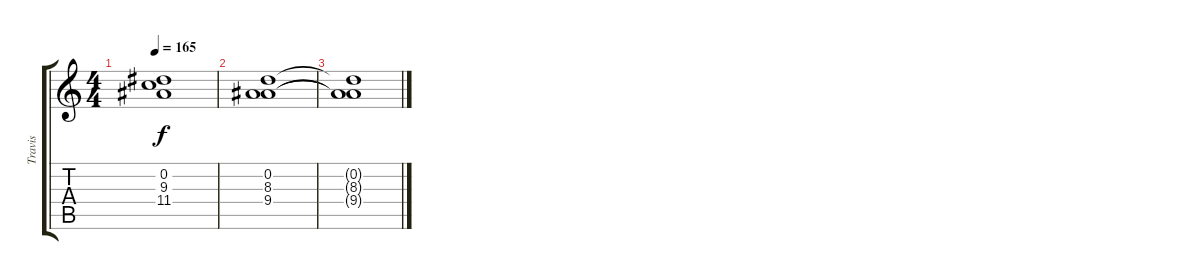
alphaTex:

\track ("Travis" "Travis") {instrument electricguitarjazz}
\staff {score tabs}
\tuning (Eb4 Bb3 Gb3 Db3 Ab2 Eb2) {hide}
\ts (4 4)
\tempo 165
\clef g2
\ks c
(0.2{t} 9.3{t} 11.4{t}).1{dy f} |
(0.2 8.3 9.4).1 |
(0.2{t} 8.3{t} 9.4{t}).1
